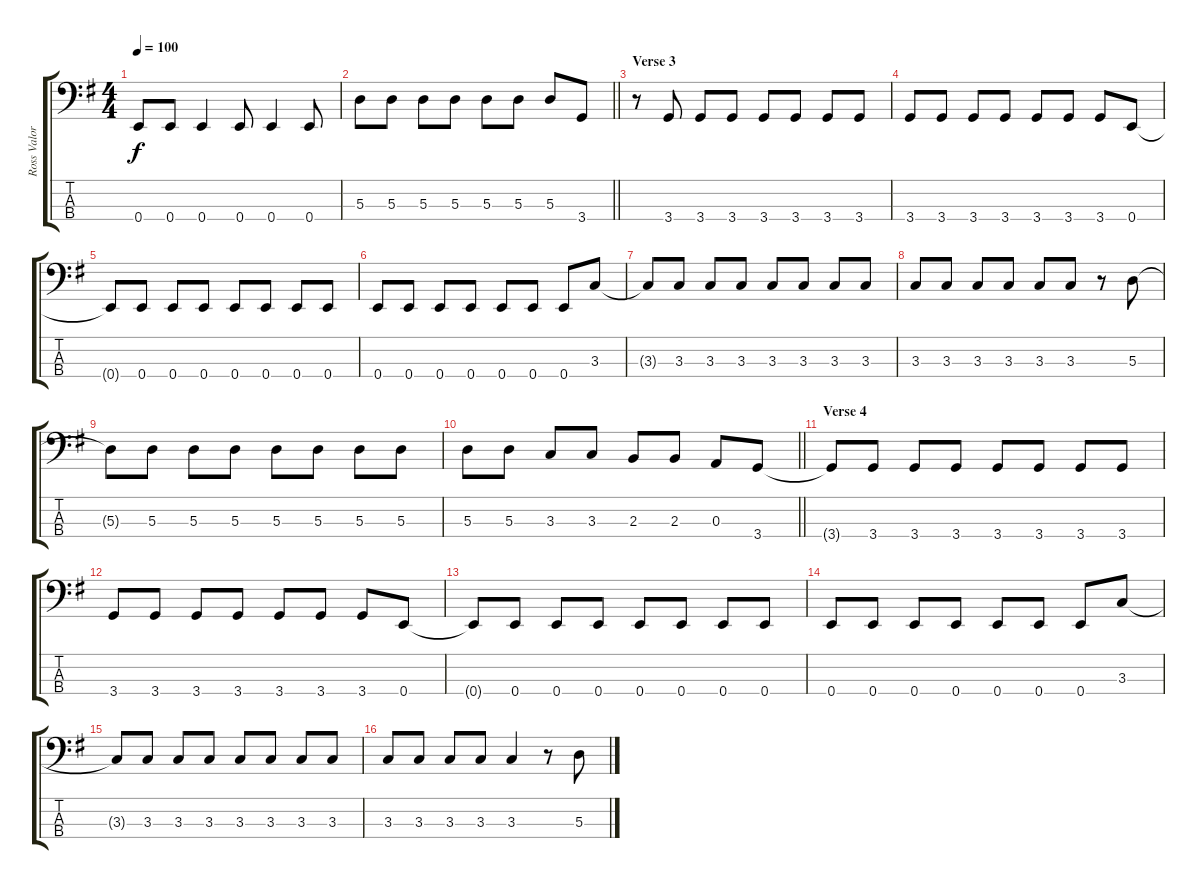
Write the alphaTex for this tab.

\track ("Ross Valory" "Ross Valor") {instrument electricbassfinger}
\staff {score tabs}
\tuning (G2 D2 A1 E1) {hide}
\ts (4 4)
\tempo 100
\clef f4
\ks g
0.4.8{dy f} 0.4.8 0.4.4 0.4.8 0.4.4 0.4.8 |
\barLineRight lightlight
5.3.8 5.3.8 5.3.8 5.3.8 5.3.8 5.3.8 5.3.8 3.4.8 |
\section ("" "Verse 3")
r.8 3.4.8 3.4.8 3.4.8 3.4.8 3.4.8 3.4.8 3.4.8 |
3.4.8 3.4.8 3.4.8 3.4.8 3.4.8 3.4.8 3.4.8 0.4.8 |
0.4{t}.8 0.4.8 0.4.8 0.4.8 0.4.8 0.4.8 0.4.8 0.4.8 |
0.4.8 0.4.8 0.4.8 0.4.8 0.4.8 0.4.8 0.4.8 3.3.8 |
3.3{t}.8 3.3.8 3.3.8 3.3.8 3.3.8 3.3.8 3.3.8 3.3.8 |
3.3.8 3.3.8 3.3.8 3.3.8 3.3.8 3.3.8 r.8 5.3.8 |
5.3{t}.8 5.3.8 5.3.8 5.3.8 5.3.8 5.3.8 5.3.8 5.3.8 |
\barLineRight lightlight
5.3.8 5.3.8 3.3.8 3.3.8 2.3.8 2.3.8 0.3.8 3.4.8 |
\section ("" "Verse 4")
3.4{t}.8 3.4.8 3.4.8 3.4.8 3.4.8 3.4.8 3.4.8 3.4.8 |
3.4.8 3.4.8 3.4.8 3.4.8 3.4.8 3.4.8 3.4.8 0.4.8 |
0.4{t}.8 0.4.8 0.4.8 0.4.8 0.4.8 0.4.8 0.4.8 0.4.8 |
0.4.8 0.4.8 0.4.8 0.4.8 0.4.8 0.4.8 0.4.8 3.3.8 |
3.3{t}.8 3.3.8 3.3.8 3.3.8 3.3.8 3.3.8 3.3.8 3.3.8 |
3.3.8 3.3.8 3.3.8 3.3.8 3.3.4 r.8 5.3.8
